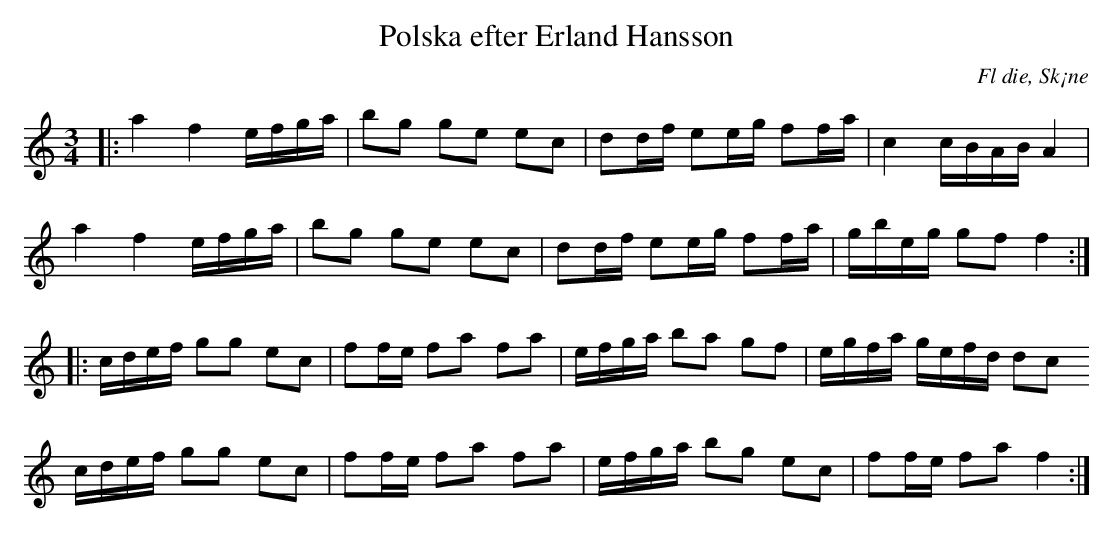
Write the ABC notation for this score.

X:1
T:Polska efter Erland Hansson
O:Fl die, Sk¡ne
M:3/4
L:1/16
K:f
|: a4 f4 efga | b2g2 g2e2 e2c2 | d2df e2eg f2fa | c4 cBAB A4 |
a4 f4 efga | b2g2 g2e2 e2c2 | d2df e2eg f2fa| gbeg g2f2 f4 :|
|: cdef g2g2 e2c2 | f2fe f2a2 f2a2 | efga b2a2 g2f2 | egfa gefd d2c2
cdef g2g2 e2c2 | f2fe f2a2 f2a2 | efga b2g2 e2c2 | f2fe f2a2 f4 :|
